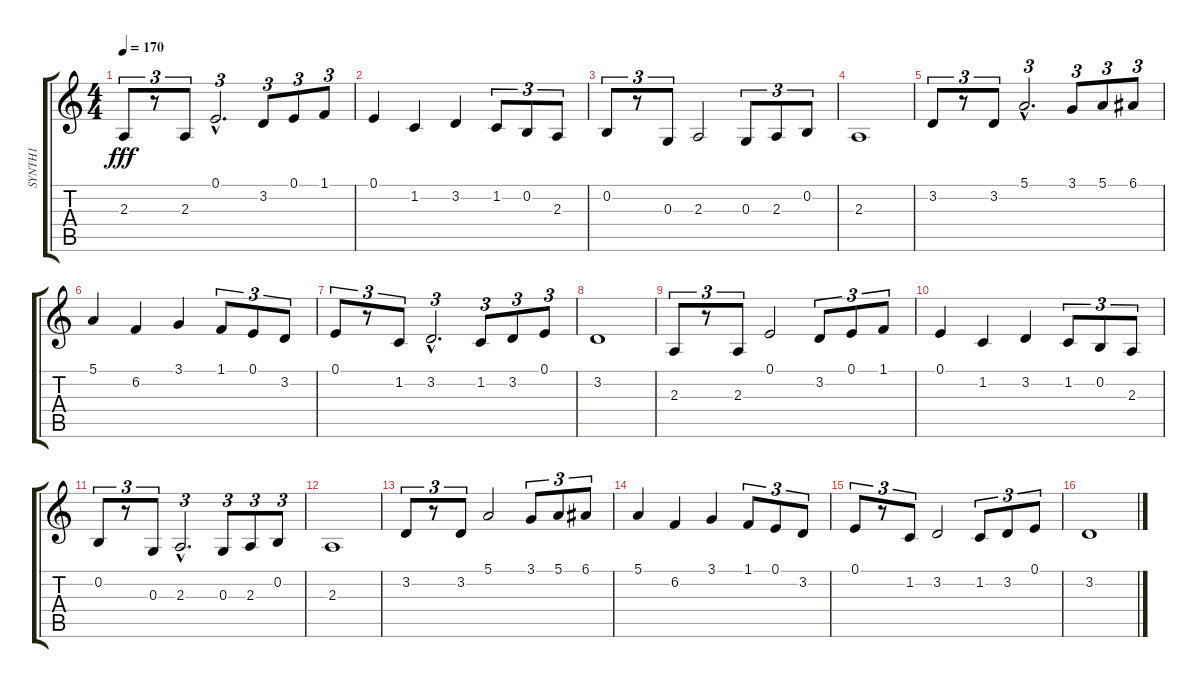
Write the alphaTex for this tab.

\track ("SYNTH1" "SYNTH1") {instrument lead1square}
\staff {score tabs}
\tuning (E4 B3 G3 D3 A2 E2) {hide}
\ts (4 4)
\tempo 170
\clef g2
\ks c
2.3.8{tu (3 2) dy fff} r.8{tu (3 2)} 2.3.8{tu (3 2)} 0.1{hac}.2{d tu (3 2)} 3.2.8{tu (3 2)} 0.1.8{tu (3 2)} 1.1.8{tu (3 2)} |
0.1.4 1.2.4 3.2.4 1.2.8{tu (3 2)} 0.2.8{tu (3 2)} 2.3.8{tu (3 2)} |
0.2.8{tu (3 2)} r.8{tu (3 2)} 0.3.8{tu (3 2)} 2.3.2 0.3.8{tu (3 2)} 2.3.8{tu (3 2)} 0.2.8{tu (3 2)} |
2.3.1 |
3.2.8{tu (3 2)} r.8{tu (3 2)} 3.2.8{tu (3 2)} 5.1{hac}.2{d tu (3 2)} 3.1.8{tu (3 2)} 5.1.8{tu (3 2)} 6.1.8{tu (3 2)} |
5.1.4 6.2.4 3.1.4 1.1.8{tu (3 2)} 0.1.8{tu (3 2)} 3.2.8{tu (3 2)} |
0.1.8{tu (3 2)} r.8{tu (3 2)} 1.2.8{tu (3 2)} 3.2{hac}.2{d tu (3 2)} 1.2.8{tu (3 2)} 3.2.8{tu (3 2)} 0.1.8{tu (3 2)} |
3.2.1 |
2.3.8{tu (3 2)} r.8{tu (3 2)} 2.3.8{tu (3 2)} 0.1.2 3.2.8{tu (3 2)} 0.1.8{tu (3 2)} 1.1.8{tu (3 2)} |
0.1.4 1.2.4 3.2.4 1.2.8{tu (3 2)} 0.2.8{tu (3 2)} 2.3.8{tu (3 2)} |
0.2.8{tu (3 2)} r.8{tu (3 2)} 0.3.8{tu (3 2)} 2.3{hac}.2{d tu (3 2)} 0.3.8{tu (3 2)} 2.3.8{tu (3 2)} 0.2.8{tu (3 2)} |
2.3.1 |
3.2.8{tu (3 2)} r.8{tu (3 2)} 3.2.8{tu (3 2)} 5.1.2 3.1.8{tu (3 2)} 5.1.8{tu (3 2)} 6.1.8{tu (3 2)} |
5.1.4 6.2.4 3.1.4 1.1.8{tu (3 2)} 0.1.8{tu (3 2)} 3.2.8{tu (3 2)} |
0.1.8{tu (3 2)} r.8{tu (3 2)} 1.2.8{tu (3 2)} 3.2.2 1.2.8{tu (3 2)} 3.2.8{tu (3 2)} 0.1.8{tu (3 2)} |
3.2.1
